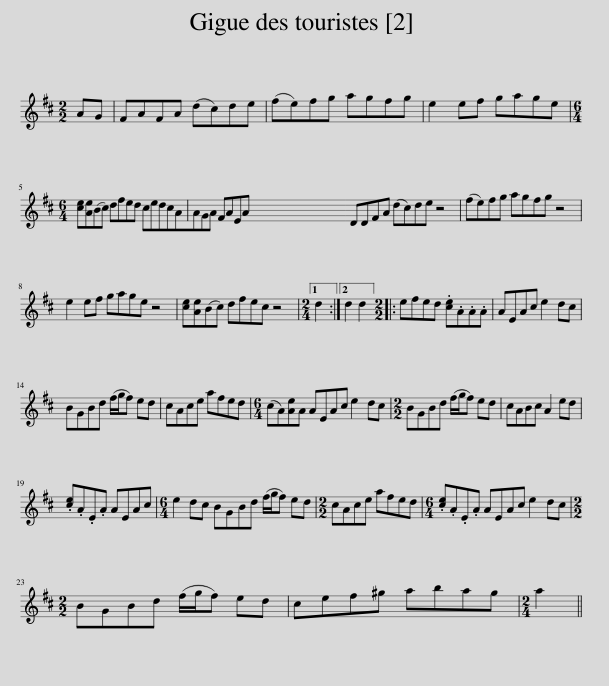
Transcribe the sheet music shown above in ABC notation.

X:1
L:1/8
M:2/2
I:linebreak $
K:D
V:1 treble
V:1
 AG | FAFA (dc)de | (fe)fg agfg | e2 ef gage |$[M:6/4] [ce][Ae](Bc) dfed cedcAAGA FAEA | %5
 DDFA (dc)de z4 | (fe)fg agfg z4 |$ e2 ef gage z4 | [ce][Ae](Bc) dfec z4 |1[M:2/4] d2 :|2 %10
 d2 d2 |:[M:2/2] efed .[ce].A.A.A | AEAc e2 dc |$ BGBd (f/g/f) ed | cAce afed | %15
[M:6/4] (cA)[Ae]A AEAc e2 dc |[M:2/2] BGBd (f/g/f) ed | cABc A2 ed |$ .[ce].A.E.A AEAc |[M:6/4] e2 dc BGBd (f/g/f) ed | %20
[M:2/2] cAce afed |[M:6/4] .[ce].A.E.A AEAc e2 dc |$[M:2/2] BGBd (f/g/f) ed | cef^g abag |[M:2/4] a2 || %25
